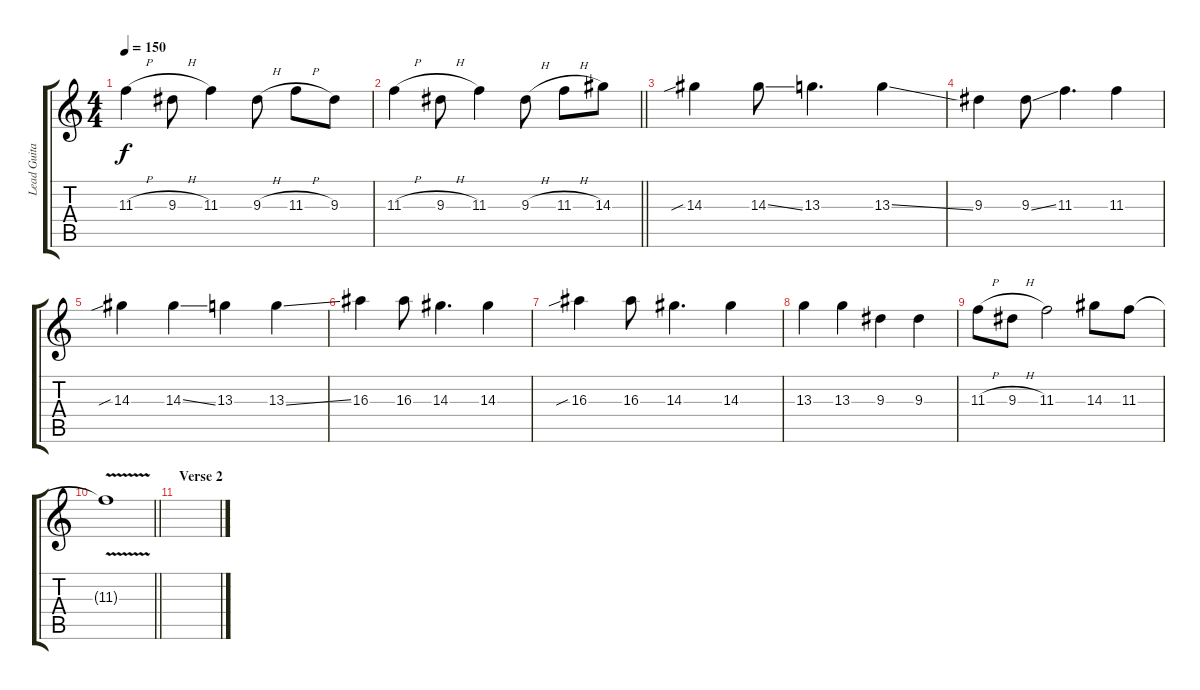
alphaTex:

\track ("Lead Guitar 1" "Lead Guita") {instrument distortionguitar}
\staff {score tabs}
\tuning (Eb4 Bb3 Gb3 Db3 Ab2 Eb2) {hide}
\ts (4 4)
\tempo 150
\clef g2
\ks c
11.3{h}.4{dy f} 9.3{h}.8 11.3.4 9.3{h}.8 11.3{h}.8 9.3.8 |
\barLineRight lightlight
11.3{h}.4 9.3{h}.8 11.3.4 9.3{h}.8 11.3{h}.8 14.3.8 |
14.3{sib}.4 14.3{ss}.8 13.3.4{d} 13.3{ss}.4 |
9.3.4 9.3{ss}.8 11.3.4{d} 11.3.4 |
14.3{sib}.4 14.3{ss}.4 13.3.4 13.3{ss}.4 |
16.3.4 16.3.8 14.3.4{d} 14.3.4 |
16.3{sib}.4 16.3.8 14.3.4{d} 14.3.4 |
13.3.4 13.3.4 9.3.4 9.3.4 |
11.3{h}.8 9.3{h}.8 11.3.2 14.3.8 11.3.8 |
\barLineRight lightlight
11.3{v t}.1 |
\section ("" "Verse 2")
